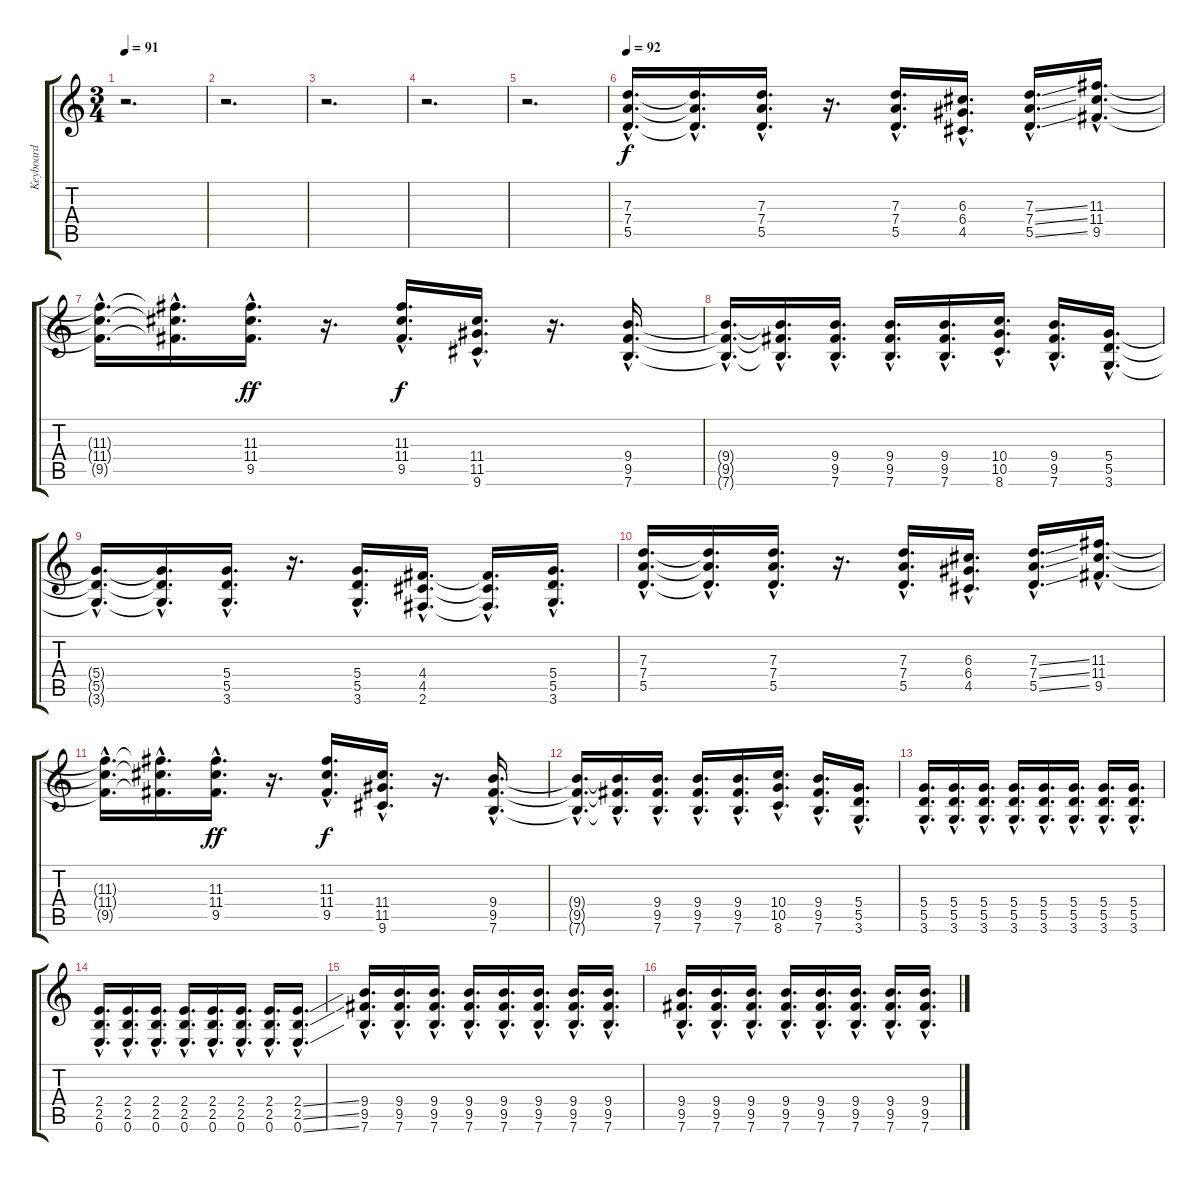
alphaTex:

\track ("Keyboard" "Keyboard") {instrument electricguitarjazz}
\staff {score tabs}
\tuning (E4 B3 G3 D3 A2 E2) {hide}
\ts (3 4)
\tempo 91
\clef g2
\ks c
r.2{d dy f} |
r.2{d} |
r.2{d} |
r.2{d} |
r.2{d} |
\tempo 92
(7.3{hac} 7.4{hac} 5.5{hac}).16{d volume 7 instrument overdrivenguitar} (7.3{hac t} 7.4{hac t} 5.5{hac t}).16{d} (7.3{hac} 7.4{hac} 5.5{hac}).16{d} r.16{d} (7.3{hac} 7.4{hac} 5.5{hac}).16{d} (6.3{hac} 6.4{hac} 4.5{hac}).16{d} (7.3{ss hac} 7.4{ss hac} 5.5{ss hac}).16{d} (11.3{hac} 11.4{hac} 9.5{hac}).16{d} |
(11.3{hac t} 11.4{hac t} 9.5{hac t}).16{d} (11.3{hac t} 11.4{hac t} 9.5{hac t}).16{d} (11.3{hac} 11.4{hac} 9.5{hac}).16{d dy ff} r.16{d} (11.3{hac} 11.4{hac} 9.5{hac}).16{d dy f} (11.4{hac} 11.5{hac} 9.6{hac}).16{d} r.16{d} (9.4{hac} 9.5{hac} 7.6{hac}).16{d} |
(9.4{hac t} 9.5{hac t} 7.6{hac t}).16{d} (9.4{hac t} 9.5{hac t} 7.6{hac t}).16{d} (9.4{hac} 9.5{hac} 7.6{hac}).16{d} (9.4{hac} 9.5{hac} 7.6{hac}).16{d} (9.4{hac} 9.5{hac} 7.6{hac}).16{d} (10.4{hac} 10.5{hac} 8.6{hac}).16{d} (9.4{hac} 9.5{hac} 7.6{hac}).16{d} (5.4{hac} 5.5{hac} 3.6{hac}).16{d} |
(5.4{hac t} 5.5{hac t} 3.6{hac t}).16{d} (5.4{hac t} 5.5{hac t} 3.6{hac t}).16{d} (5.4{hac} 5.5{hac} 3.6{hac}).16{d} r.16{d} (5.4{hac} 5.5{hac} 3.6{hac}).16{d} (4.4{hac} 4.5{hac} 2.6{hac}).16{d} (4.4{hac t} 4.5{hac t} 2.6{hac t}).16{d} (5.4{hac} 5.5{hac} 3.6{hac}).16{d} |
(7.3{hac} 7.4{hac} 5.5{hac}).16{d} (7.3{hac t} 7.4{hac t} 5.5{hac t}).16{d} (7.3{hac} 7.4{hac} 5.5{hac}).16{d} r.16{d} (7.3{hac} 7.4{hac} 5.5{hac}).16{d} (6.3{hac} 6.4{hac} 4.5{hac}).16{d} (7.3{ss hac} 7.4{ss hac} 5.5{ss hac}).16{d} (11.3{hac} 11.4{hac} 9.5{hac}).16{d} |
(11.3{hac t} 11.4{hac t} 9.5{hac t}).16{d} (11.3{hac t} 11.4{hac t} 9.5{hac t}).16{d} (11.3{hac} 11.4{hac} 9.5{hac}).16{d dy ff} r.16{d} (11.3{hac} 11.4{hac} 9.5{hac}).16{d dy f} (11.4{hac} 11.5{hac} 9.6{hac}).16{d} r.16{d} (9.4{hac} 9.5{hac} 7.6{hac}).16{d} |
(9.4{hac t} 9.5{hac t} 7.6{hac t}).16{d} (9.4{hac t} 9.5{hac t} 7.6{hac t}).16{d} (9.4{hac} 9.5{hac} 7.6{hac}).16{d} (9.4{hac} 9.5{hac} 7.6{hac}).16{d} (9.4{hac} 9.5{hac} 7.6{hac}).16{d} (10.4{hac} 10.5{hac} 8.6{hac}).16{d} (9.4{hac} 9.5{hac} 7.6{hac}).16{d} (5.4{hac} 5.5{hac} 3.6{hac}).16{d} |
(5.4{hac} 5.5{hac} 3.6{hac}).16{d} (5.4{hac} 5.5{hac} 3.6{hac}).16{d} (5.4{hac} 5.5{hac} 3.6{hac}).16{d} (5.4{hac} 5.5{hac} 3.6{hac}).16{d} (5.4{hac} 5.5{hac} 3.6{hac}).16{d} (5.4{hac} 5.5{hac} 3.6{hac}).16{d} (5.4{hac} 5.5{hac} 3.6{hac}).16{d} (5.4{hac} 5.5{hac} 3.6{hac}).16{d} |
(2.4{hac} 2.5{hac} 0.6{hac}).16{d} (2.4{hac} 2.5{hac} 0.6{hac}).16{d} (2.4{hac} 2.5{hac} 0.6{hac}).16{d} (2.4{hac} 2.5{hac} 0.6{hac}).16{d} (2.4{hac} 2.5{hac} 0.6{hac}).16{d} (2.4{hac} 2.5{hac} 0.6{hac}).16{d} (2.4{hac} 2.5{hac} 0.6{hac}).16{d} (2.4{ss hac} 2.5{ss hac} 0.6{ss hac}).16{d} |
(9.4{hac} 9.5{hac} 7.6{hac}).16{d} (9.4{hac} 9.5{hac} 7.6{hac}).16{d} (9.4{hac} 9.5{hac} 7.6{hac}).16{d} (9.4{hac} 9.5{hac} 7.6{hac}).16{d} (9.4{hac} 9.5{hac} 7.6{hac}).16{d} (9.4{hac} 9.5{hac} 7.6{hac}).16{d} (9.4{hac} 9.5{hac} 7.6{hac}).16{d} (9.4{hac} 9.5{hac} 7.6{hac}).16{d} |
(9.4{hac} 9.5{hac} 7.6{hac}).16{d} (9.4{hac} 9.5{hac} 7.6{hac}).16{d} (9.4{hac} 9.5{hac} 7.6{hac}).16{d} (9.4{hac} 9.5{hac} 7.6{hac}).16{d} (9.4{hac} 9.5{hac} 7.6{hac}).16{d} (9.4{hac} 9.5{hac} 7.6{hac}).16{d} (9.4{hac} 9.5{hac} 7.6{hac}).16{d} (9.4{hac} 9.5{hac} 7.6{hac}).16{d}
